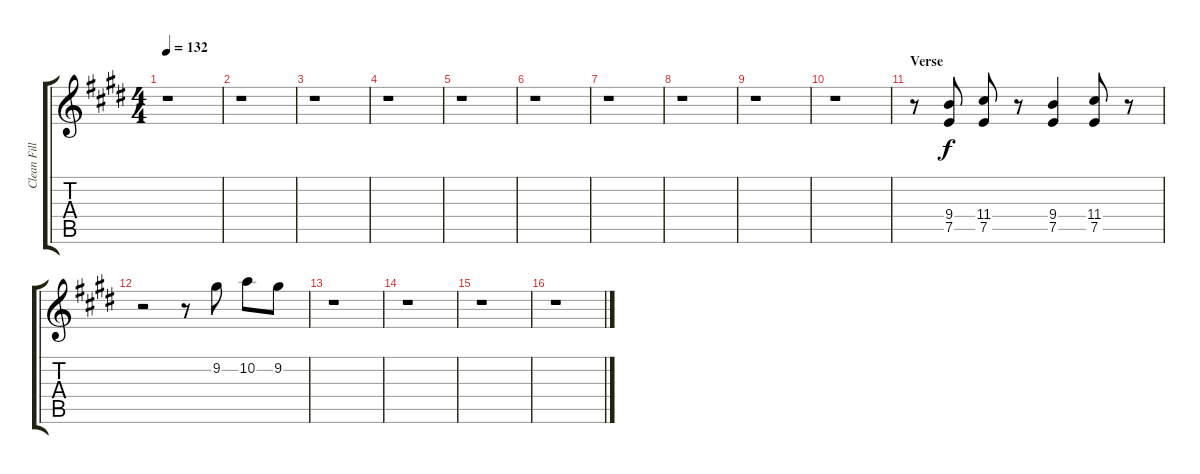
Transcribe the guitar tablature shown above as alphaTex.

\track ("Clean Fill(s) [Guitar IV]" "Clean Fill") {instrument electricguitarclean}
\staff {score tabs}
\tuning (E4 B3 G3 D3 A2 E2) {hide}
\ts (4 4)
\tempo 132
\clef g2
\ks e
r.1{dy f} |
r.1 |
r.1 |
r.1 |
r.1 |
r.1 |
r.1 |
r.1 |
r.1 |
r.1 |
\section ("" "Verse")
r.8 (9.4 7.5).8 (11.4 7.5).8 r.8 (9.4 7.5).4 (11.4 7.5).8 r.8 |
r.2 r.8 9.2.8 10.2.8 9.2.8 |
r.1 |
r.1 |
r.1 |
r.1
